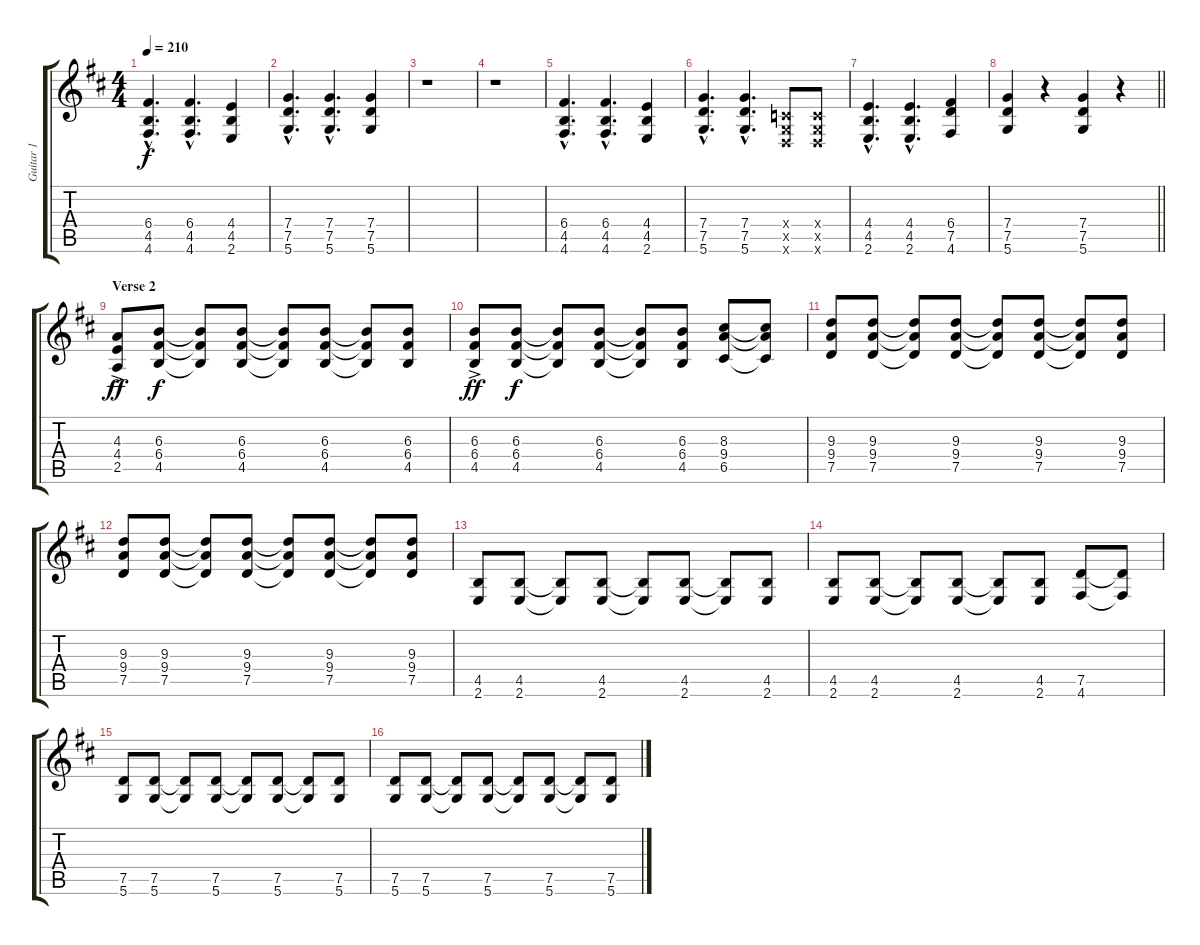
\track ("Guitar 1" "Guitar 1") {instrument distortionguitar}
\staff {score tabs}
\tuning (D4 A3 F3 C3 G2 D2) {hide}
\ts (4 4)
\tempo 210
\clef g2
\ks d
(6.4{hac} 4.5{hac} 4.6{hac}).4{d dy f} (6.4{hac} 4.5{hac} 4.6{hac}).4{d} (4.4 4.5 2.6).4 |
(7.4{hac} 7.5{hac} 5.6{hac}).4{d} (7.4{hac} 7.5{hac} 5.6{hac}).4{d} (7.4 7.5 5.6).4 |
r.1 |
r.1 |
(6.4{hac} 4.5{hac} 4.6{hac}).4{d} (6.4{hac} 4.5{hac} 4.6{hac}).4{d} (4.4 4.5 2.6).4 |
(7.4{hac} 7.5{hac} 5.6{hac}).4{d} (7.4{hac} 7.5{hac} 5.6{hac}).4{d} (0.4{x} 0.5{x} 0.6{x}).8 (0.4{x} 0.5{x} 0.6{x}).8 |
(4.4{hac} 4.5{hac} 2.6{hac}).4{d} (4.4{hac} 4.5{hac} 2.6{hac}).4{d} (6.4 7.5 4.6).4 |
\barLineRight lightlight
(7.4 7.5 5.6).4 r.4 (7.4 7.5 5.6).4 r.4 |
\section ("" "Verse 2")
(4.3 4.4 2.5{ac}).8{dy ff} (6.3 6.4 4.5).8{dy f} (6.3{t} 6.4{t} 4.5{t}).8 (6.3 6.4 4.5).8 (6.3{t} 6.4{t} 4.5{t}).8 (6.3 6.4 4.5).8 (6.3{t} 6.4{t} 4.5{t}).8 (6.3 6.4 4.5).8 |
(6.3 6.4 4.5{ac}).8{dy ff} (6.3 6.4 4.5).8{dy f} (6.3{t} 6.4{t} 4.5{t}).8 (6.3 6.4 4.5).8 (6.3{t} 6.4{t} 4.5{t}).8 (6.3 6.4 4.5).8 (8.3 9.4 6.5).8 (8.3{t} 9.4{t} 6.5{t}).8 |
(9.3 9.4 7.5).8 (9.3 9.4 7.5).8 (9.3{t} 9.4{t} 7.5{t}).8 (9.3 9.4 7.5).8 (9.3{t} 9.4{t} 7.5{t}).8 (9.3 9.4 7.5).8 (9.3{t} 9.4{t} 7.5{t}).8 (9.3 9.4 7.5).8 |
(9.3 9.4 7.5).8 (9.3 9.4 7.5).8 (9.3{t} 9.4{t} 7.5{t}).8 (9.3 9.4 7.5).8 (9.3{t} 9.4{t} 7.5{t}).8 (9.3 9.4 7.5).8 (9.3{t} 9.4{t} 7.5{t}).8 (9.3 9.4 7.5).8 |
(4.5 2.6).8 (4.5 2.6).8 (4.5{t} 2.6{t}).8 (4.5 2.6).8 (4.5{t} 2.6{t}).8 (4.5 2.6).8 (4.5{t} 2.6{t}).8 (4.5 2.6).8 |
(4.5 2.6).8 (4.5 2.6).8 (4.5{t} 2.6{t}).8 (4.5 2.6).8 (4.5{t} 2.6{t}).8 (4.5 2.6).8 (7.5 4.6).8 (7.5{t} 4.6{t}).8 |
(7.5 5.6).8 (7.5 5.6).8 (7.5{t} 5.6{t}).8 (7.5 5.6).8 (7.5{t} 5.6{t}).8 (7.5 5.6).8 (7.5{t} 5.6{t}).8 (7.5 5.6).8 |
(7.5 5.6).8 (7.5 5.6).8 (7.5{t} 5.6{t}).8 (7.5 5.6).8 (7.5{t} 5.6{t}).8 (7.5 5.6).8 (7.5{t} 5.6{t}).8 (7.5 5.6).8
